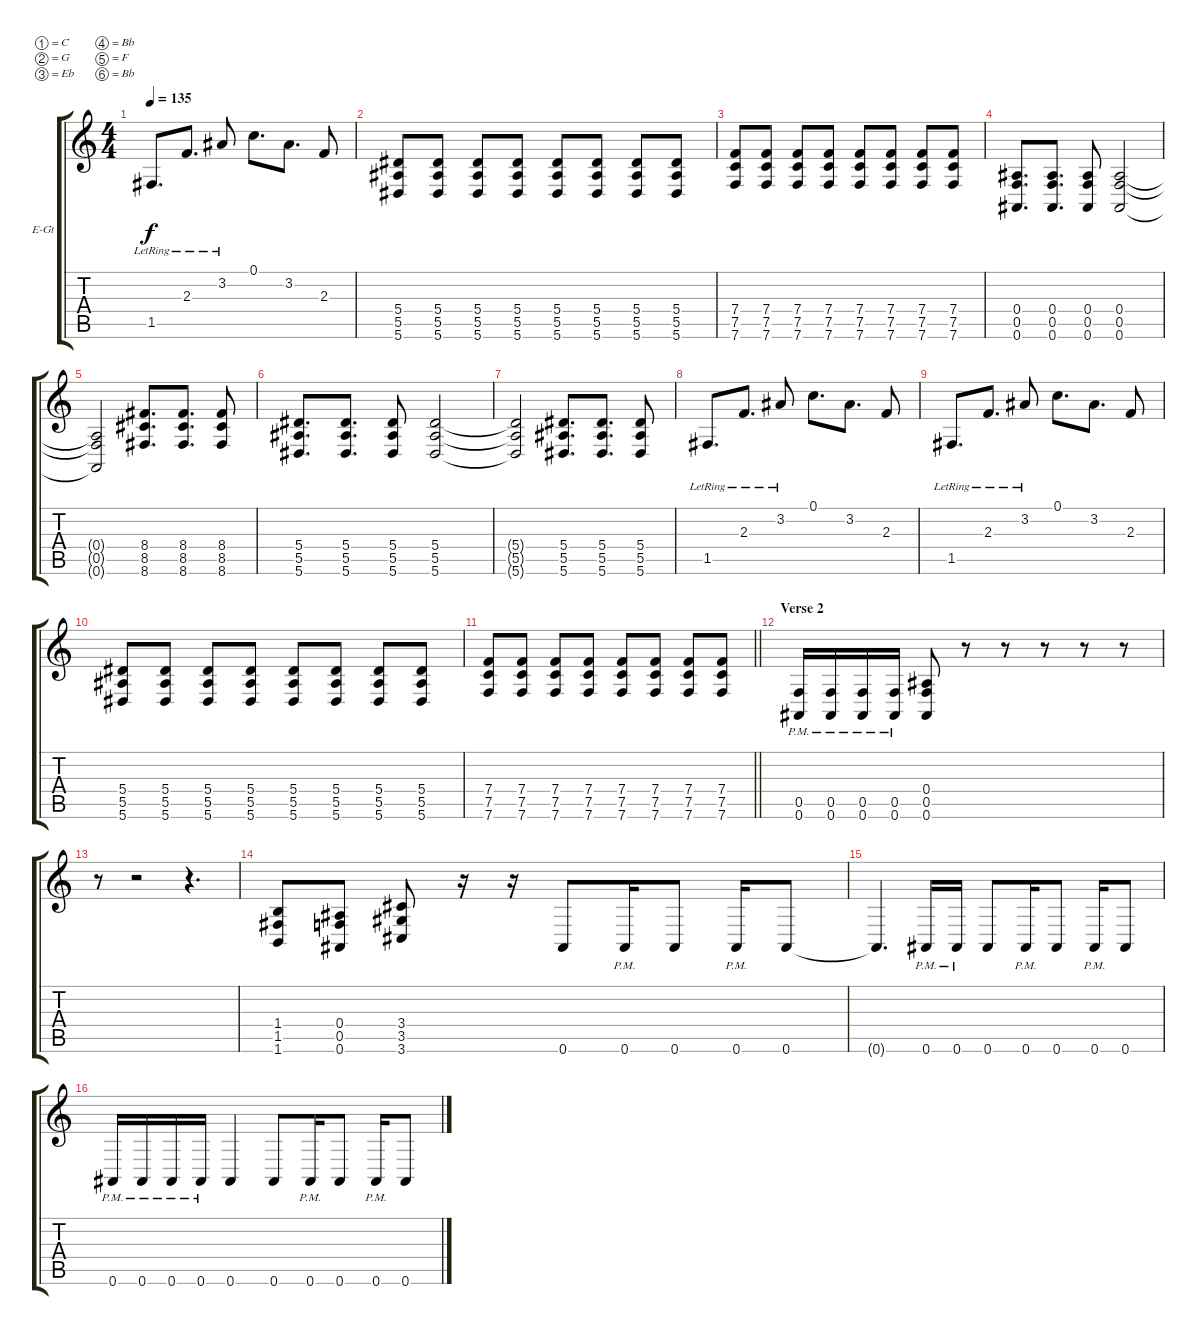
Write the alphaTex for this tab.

\bracketExtendMode groupsimilarinstruments
\firstSystemTrackNameOrientation horizontal
\otherSystemsTrackNameOrientation horizontal
\track ("Rhythm Guitar" "E-Gt") {instrument distortionguitar}
\staff {score tabs}
\tuning (C4 G3 Eb3 Bb2 F2 Bb1)
\ts (4 4)
\tempo 135
\clef g2
\ks c
1.5{lr}.8{d dy f} 2.3{lr}.8{d} 3.2{lr}.8 0.1.8{d} 3.2.8{d} 2.3.8 |
(5.4 5.5 5.6).8 (5.4 5.5 5.6).8 (5.4 5.5 5.6).8 (5.4 5.5 5.6).8 (5.4 5.5 5.6).8 (5.4 5.5 5.6).8 (5.4 5.5 5.6).8 (5.4 5.5 5.6).8 |
(7.4 7.5 7.6).8 (7.4 7.5 7.6).8 (7.4 7.5 7.6).8 (7.4 7.5 7.6).8 (7.4 7.5 7.6).8 (7.4 7.5 7.6).8 (7.4 7.5 7.6).8 (7.4 7.5 7.6).8 |
(0.4 0.5 0.6).8{d} (0.4 0.5 0.6).8{d} (0.4 0.5 0.6).8 (0.4 0.5 0.6).2 |
(0.4{t} 0.5{t} 0.6{t}).2 (8.4 8.5 8.6).8{d} (8.4 8.5 8.6).8{d} (8.4 8.5 8.6).8 |
(5.4 5.5 5.6).8{d} (5.4 5.5 5.6).8{d} (5.4 5.5 5.6).8 (5.4 5.5 5.6).2 |
(5.4{t} 5.5{t} 5.6{t}).2 (5.4 5.5 5.6).8{d} (5.4 5.5 5.6).8{d} (5.4 5.5 5.6).8 |
1.5{lr}.8{d} 2.3{lr}.8{d} 3.2{lr}.8 0.1.8{d} 3.2.8{d} 2.3.8 |
1.5{lr}.8{d} 2.3{lr}.8{d} 3.2{lr}.8 0.1.8{d} 3.2.8{d} 2.3.8 |
(5.4 5.5 5.6).8 (5.4 5.5 5.6).8 (5.4 5.5 5.6).8 (5.4 5.5 5.6).8 (5.4 5.5 5.6).8 (5.4 5.5 5.6).8 (5.4 5.5 5.6).8 (5.4 5.5 5.6).8 |
\barLineRight lightlight
(7.4 7.5 7.6).8 (7.4 7.5 7.6).8 (7.4 7.5 7.6).8 (7.4 7.5 7.6).8 (7.4 7.5 7.6).8 (7.4 7.5 7.6).8 (7.4 7.5 7.6).8 (7.4 7.5 7.6).8 |
\section ("" "Verse 2")
(0.5{pm} 0.6{pm}).16 (0.5{pm} 0.6{pm}).16 (0.5{pm} 0.6{pm}).16 (0.5{pm} 0.6{pm}).16 (0.4 0.5 0.6).8 r.8 r.8 r.8 r.8 r.8 |
r.8 r.2 r.4{d} |
(1.4 1.5 1.6).8 (0.4 0.5 0.6).8 (3.4 3.5 3.6).8 r.16 r.16 0.6.8 0.6{pm}.16 0.6.8 0.6{pm}.16 0.6.8 |
0.6{t}.4{d} 0.6{pm}.16 0.6{pm}.16 0.6.8 0.6{pm}.16 0.6.8 0.6{pm}.16 0.6.8 |
0.6{pm}.16 0.6{pm}.16 0.6{pm}.16 0.6{pm}.16 0.6.4 0.6.8 0.6{pm}.16 0.6.8 0.6{pm}.16 0.6.8
